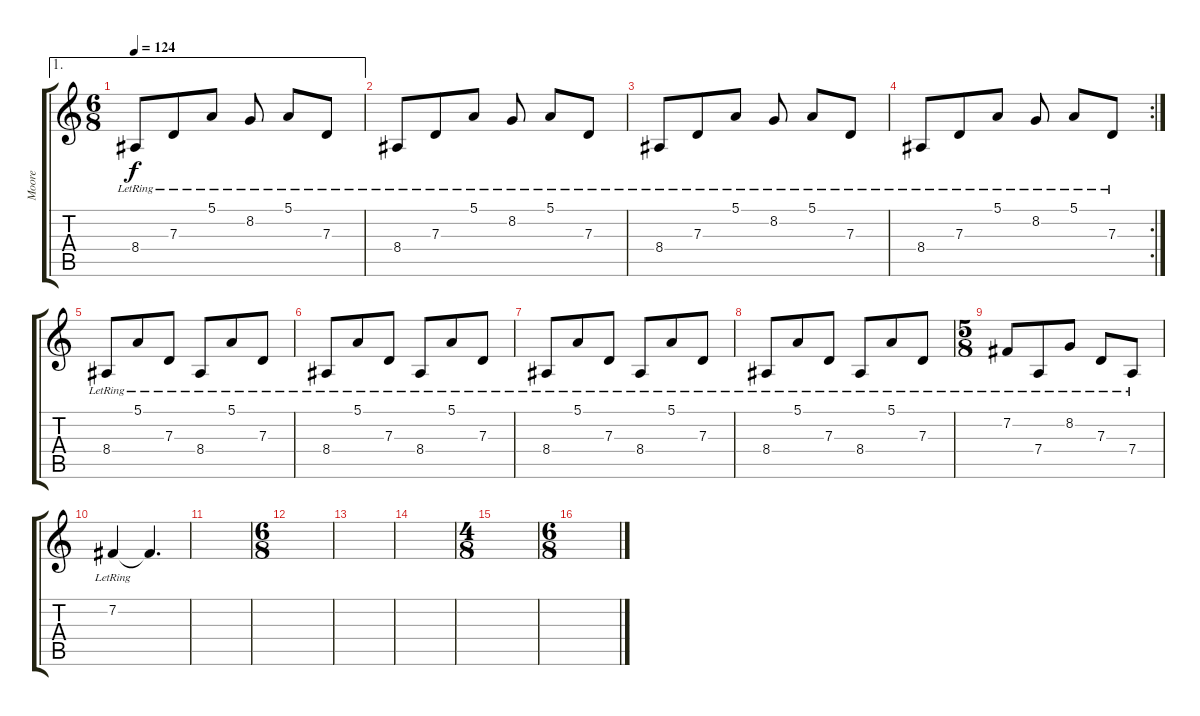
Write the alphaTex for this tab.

\track ("Moore" "Moore") {instrument lead2sawtooth}
\staff {score tabs}
\tuning (E4 B3 G3 D3 A2 E2) {hide}
\ae 1
\ts (6 8)
\tempo 124
\clef g2
\ks c
8.4{lr}.8{dy f} 7.3{lr}.8 5.1{lr}.8 8.2{lr}.8{beam split} 5.1{lr}.8{beam merge} 7.3{lr}.8 |
8.4{lr}.8 7.3{lr}.8 5.1{lr}.8 8.2{lr}.8{beam split} 5.1{lr}.8{beam merge} 7.3{lr}.8 |
8.4{lr}.8 7.3{lr}.8 5.1{lr}.8 8.2{lr}.8{beam split} 5.1{lr}.8{beam merge} 7.3{lr}.8 |
\rc 2
8.4{lr}.8 7.3{lr}.8 5.1{lr}.8 8.2{lr}.8{beam split} 5.1{lr}.8{beam merge} 7.3{lr}.8 |
8.4{lr}.8 5.1{lr}.8 7.3{lr}.8 8.4{lr}.8 5.1{lr}.8 7.3{lr}.8 |
8.4{lr}.8 5.1{lr}.8 7.3{lr}.8 8.4{lr}.8 5.1{lr}.8 7.3{lr}.8 |
8.4{lr}.8 5.1{lr}.8 7.3{lr}.8 8.4{lr}.8 5.1{lr}.8 7.3{lr}.8 |
8.4{lr}.8 5.1{lr}.8 7.3{lr}.8 8.4{lr}.8 5.1{lr}.8 7.3{lr}.8 |
\ts (5 8)
7.2{lr}.8 7.4{lr}.8 8.2{lr}.8 7.3{lr}.8 7.4{lr}.8 |
7.2{lr}.4 7.2{t}.4{d} |
|
\ts (6 8)
|
|
|
\ts (4 8)
|
\ts (6 8)
